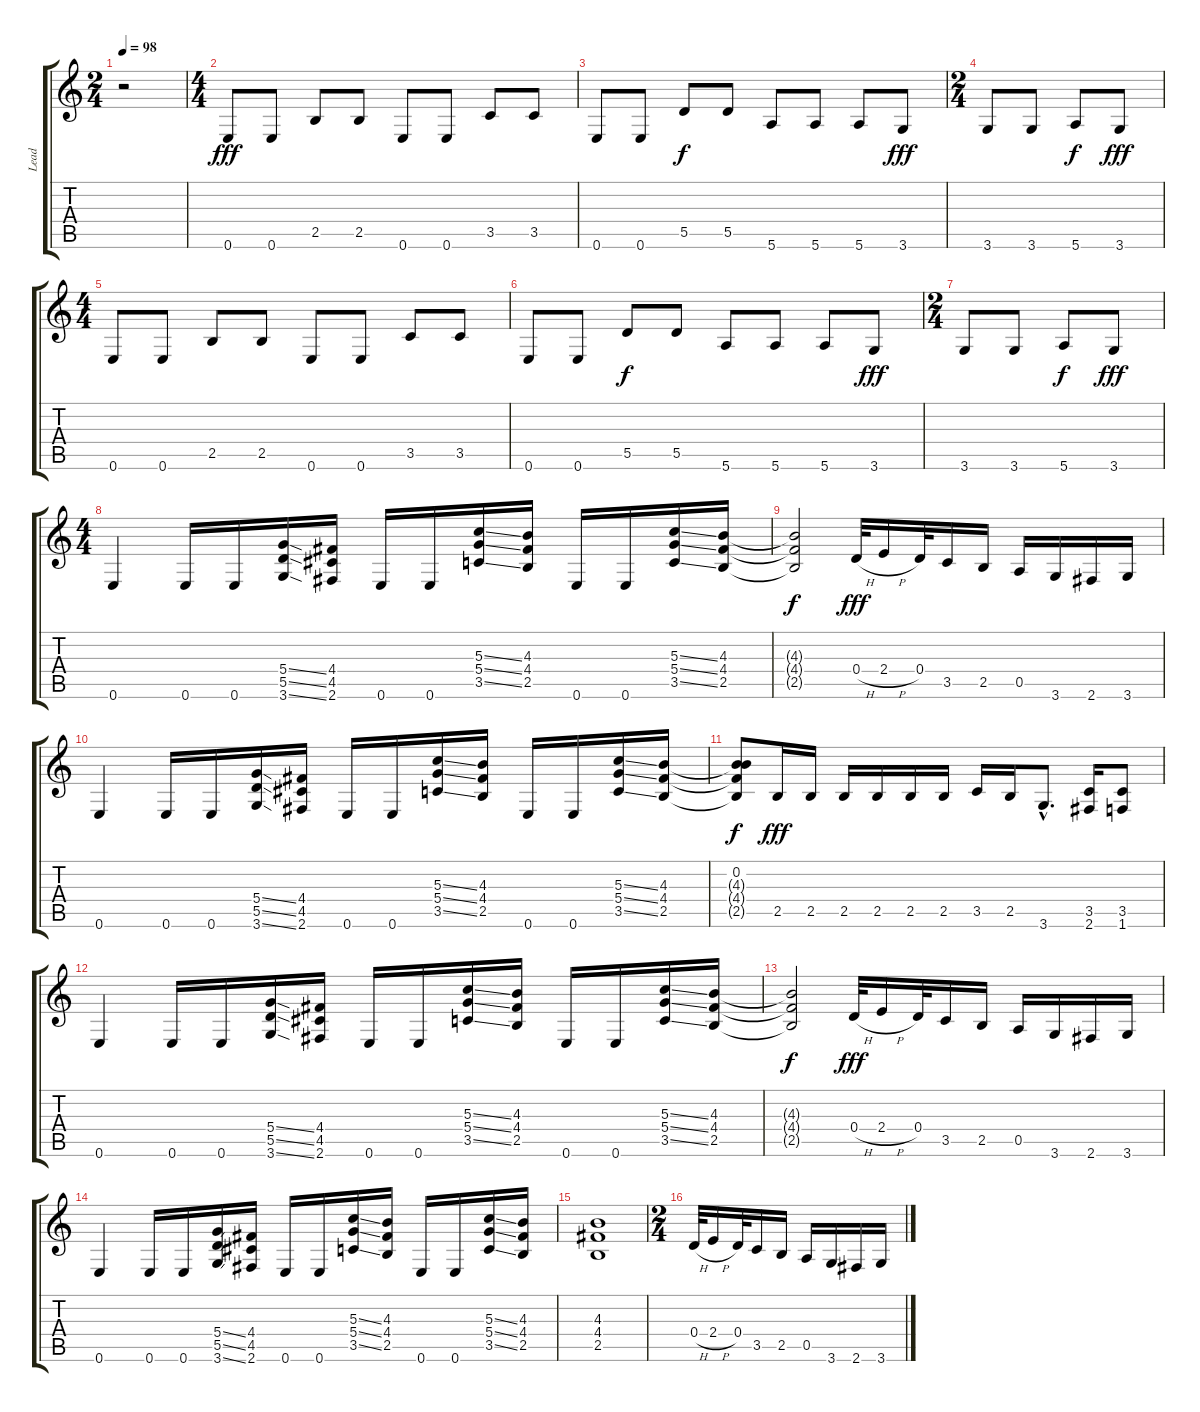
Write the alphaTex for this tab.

\track ("Lead" "Lead") {instrument overdrivenguitar}
\staff {score tabs}
\tuning (E4 B3 G3 D3 A2 E2) {hide}
\ts (2 4)
\tempo 98
\clef g2
\ks c
r.2{dy f} |
\ts (4 4)
0.6.8{dy fff} 0.6.8 2.5.8 2.5.8 0.6.8 0.6.8 3.5.8 3.5.8 |
0.6.8 0.6.8 5.5.8{dy f} 5.5.8 5.6.8 5.6.8 5.6.8 3.6.8{dy fff} |
\ts (2 4)
3.6.8 3.6.8 5.6.8{dy f} 3.6.8{dy fff} |
\ts (4 4)
0.6.8 0.6.8 2.5.8 2.5.8 0.6.8 0.6.8 3.5.8 3.5.8 |
0.6.8 0.6.8 5.5.8{dy f} 5.5.8 5.6.8 5.6.8 5.6.8 3.6.8{dy fff} |
\ts (2 4)
3.6.8 3.6.8 5.6.8{dy f} 3.6.8{dy fff} |
\ts (4 4)
0.6.4 0.6.16 0.6.16 (5.4{ss} 5.5{ss} 3.6{ss}).16 (4.4 4.5 2.6).16 0.6.16 0.6.16 (5.3{ss} 5.4{ss} 3.5{ss}).16 (4.3 4.4 2.5).16 0.6.16 0.6.16 (5.3{ss} 5.4{ss} 3.5{ss}).16 (4.3 4.4 2.5).16 |
(4.3{t} 4.4{t} 2.5{t}).2{dy f} 0.4{h}.32{dy fff} 2.4{h}.16 0.4.32 3.5.16 2.5.16 0.5.16 3.6.16 2.6.16 3.6.16 |
0.6.4 0.6.16 0.6.16 (5.4{ss} 5.5{ss} 3.6{ss}).16 (4.4 4.5 2.6).16 0.6.16 0.6.16 (5.3{ss} 5.4{ss} 3.5{ss}).16 (4.3 4.4 2.5).16 0.6.16 0.6.16 (5.3{ss} 5.4{ss} 3.5{ss}).16 (4.3 4.4 2.5).16 |
(0.2 4.3{t} 4.4{t} 2.5{t}).8{dy f} 2.5.16{dy fff} 2.5.16 2.5.16 2.5.16 2.5.16 2.5.16 3.5.16 2.5.16 3.6{hac}.8{d} (3.5 2.6).16 (3.5 1.6).8 |
0.6.4 0.6.16 0.6.16 (5.4{ss} 5.5{ss} 3.6{ss}).16 (4.4 4.5 2.6).16 0.6.16 0.6.16 (5.3{ss} 5.4{ss} 3.5{ss}).16 (4.3 4.4 2.5).16 0.6.16 0.6.16 (5.3{ss} 5.4{ss} 3.5{ss}).16 (4.3 4.4 2.5).16 |
(4.3{t} 4.4{t} 2.5{t}).2{dy f} 0.4{h}.32{dy fff} 2.4{h}.16 0.4.32 3.5.16 2.5.16 0.5.16 3.6.16 2.6.16 3.6.16 |
0.6.4 0.6.16 0.6.16 (5.4{ss} 5.5{ss} 3.6{ss}).16 (4.4 4.5 2.6).16 0.6.16 0.6.16 (5.3{ss} 5.4{ss} 3.5{ss}).16 (4.3 4.4 2.5).16 0.6.16 0.6.16 (5.3{ss} 5.4{ss} 3.5{ss}).16 (4.3 4.4 2.5).16 |
(4.3 4.4 2.5).1 |
\ts (2 4)
0.4{h}.32 2.4{h}.16 0.4.32 3.5.16 2.5.16 0.5.16 3.6.16 2.6.16 3.6.16
